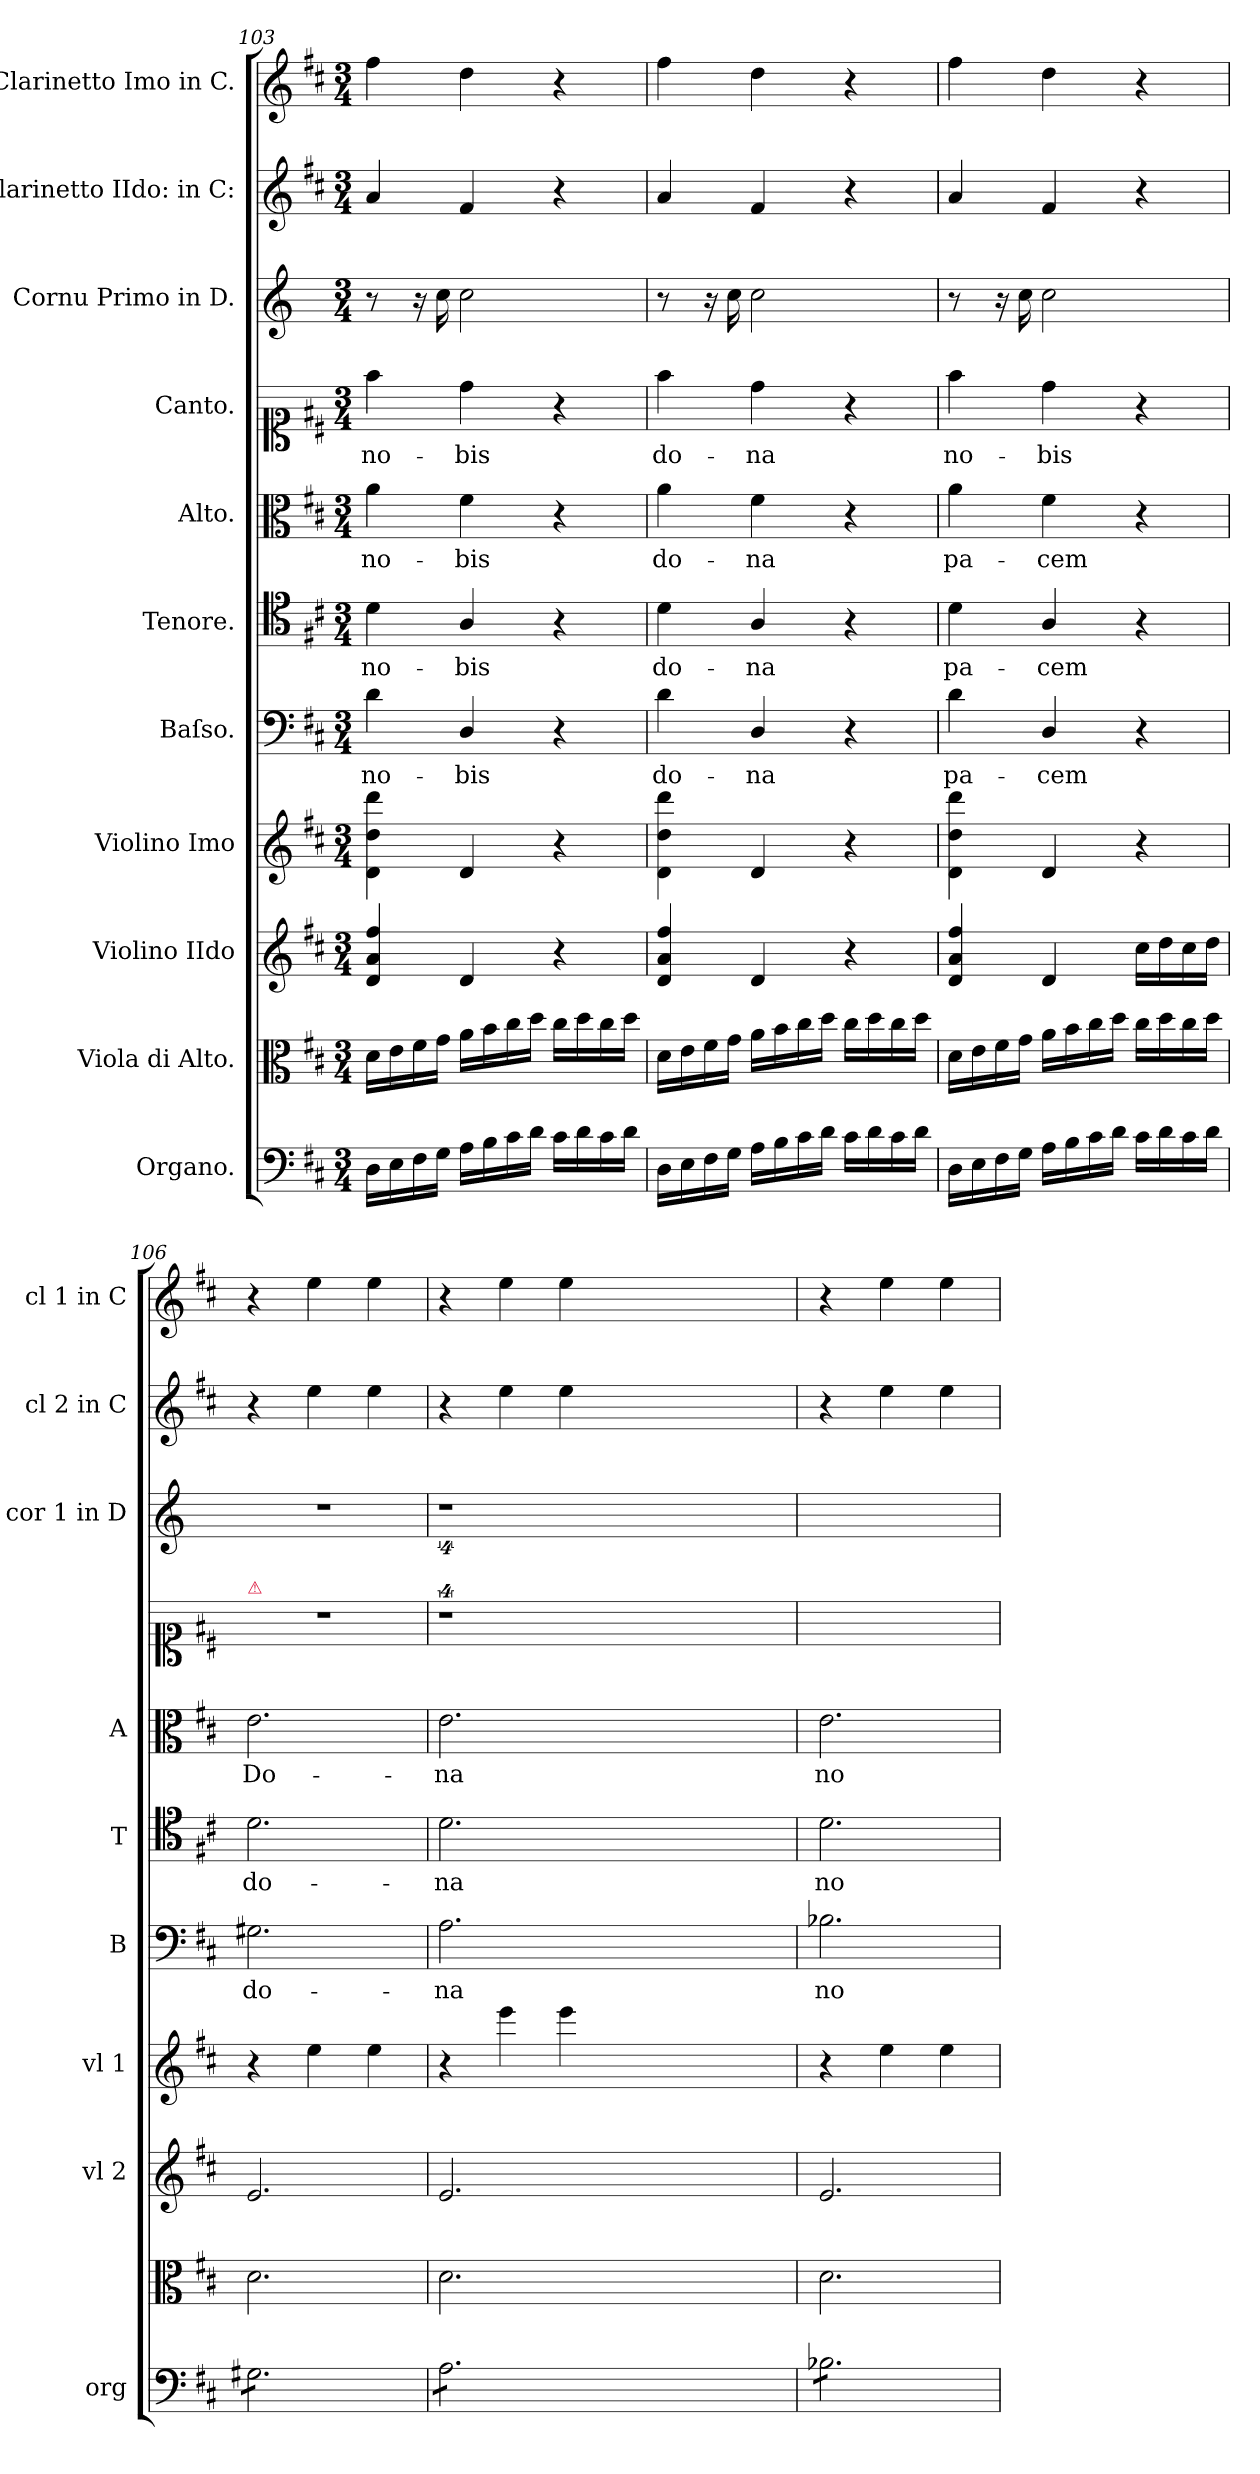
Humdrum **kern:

**kern	**dynam	**kern	**dynam	**kern	**dynam	**kern	**kern	**text	**dynam	**kern	**text	**dynam	**kern	**text	**kern	**text	**kern	**kern	**dynam	**kern
*part11	*part11	*part10	*part10	*part9	*part9	*part8	*part7	*part7	*part7	*part6	*part6	*part6	*part5	*part5	*part4	*part4	*part3	*part2	*part2	*part1
*staff11	*staff11	*staff10	*staff10	*staff9	*staff9	*staff8	*staff7	*staff7	*staff7	*staff6	*staff6	*staff6	*staff5	*staff5	*staff4	*staff4	*staff3	*staff2	*staff2	*staff1
*I"Organo.	*	*I"Viola di Alto.	*	*I"Violino IIdo	*	*I"Violino Imo	*I"Baſso.	*	*	*I"Tenore.	*	*	*I"Alto.	*	*I"Canto.	*	*I"Cornu Primo in D.	*I"Clarinetto IIdo: in C:	*	*I"Clarinetto Imo in C.
*I'org	*	*	*	*I'vl 2	*	*I'vl 1	*I'B	*	*	*I'T	*	*	*I'A	*	*	*	*I'cor 1 in D	*I'cl 2 in C	*	*I'cl 1 in C
*clefF4	*	*clefC3	*	*clefG2	*	*clefG2	*clefF4	*	*	*clefC4	*	*	*clefC3	*	*clefC1	*	*clefG2	*clefG2	*	*clefG2
*	*	*	*	*	*	*	*	*	*	*	*	*	*	*	*	*	*ITrd6c10	*	*	*
*k[f#c#]	*	*k[f#c#]	*	*k[f#c#]	*	*k[f#c#]	*k[f#c#]	*	*	*k[f#c#]	*	*	*k[f#c#]	*	*k[f#c#]	*	*k[f#c#]	*k[f#c#]	*	*k[f#c#]
*D:	*	*D:	*	*D:	*	*D:	*D:	*	*	*D:	*	*	*D:	*	*D:	*	*D:	*D:	*	*D:
*M3/4	*	*M3/4	*	*M3/4	*	*M3/4	*M3/4	*	*	*M3/4	*	*	*M3/4	*	*M3/4	*	*M3/4	*M3/4	*	*M3/4
=103	=103	=103	=103	=103	=103	=103	=103	=103	=103	=103	=103	=103	=103	=103	=103	=103	=103	=103	=103	=103
16D\LL	.	16d\LL	.	4d/ 4a/ 4ff#/	.	4d\ 4dd\ 4ddd\	4d\	no-	.	4d\	no-	.	4a\	no-	4ff#\	no-	8r	4a/	.	4ff#\
16E\	.	16e\	.	.	.	.	.	.	.	.	.	.	.	.	.	.	.	.	.	.
16F#\	.	16f#\	.	.	.	.	.	.	.	.	.	.	.	.	.	.	16r	.	.	.
16G\JJ	.	16g\JJ	.	.	.	.	.	.	.	.	.	.	.	.	.	.	16d\	.	.	.
16A\LL	.	16a\LL	.	4d/	.	4d/	4D/	-bis	.	4A/	-bis	.	4f#\	-bis	4dd\	-bis	2d\	4f#/	.	4dd\
16B\	.	16b\	.	.	.	.	.	.	.	.	.	.	.	.	.	.	.	.	.	.
16c#\	.	16cc#\	.	.	.	.	.	.	.	.	.	.	.	.	.	.	.	.	.	.
16d\JJ	.	16dd\JJ	.	.	.	.	.	.	.	.	.	.	.	.	.	.	.	.	.	.
16c#\LL	.	16cc#\LL	.	4r	.	4r	4r	.	.	4r	.	.	4r	.	4r	.	.	4r	.	4r
16d\	.	16dd\	.	.	.	.	.	.	.	.	.	.	.	.	.	.	.	.	.	.
16c#\	.	16cc#\	.	.	.	.	.	.	.	.	.	.	.	.	.	.	.	.	.	.
16d\JJ	.	16dd\JJ	.	.	.	.	.	.	.	.	.	.	.	.	.	.	.	.	.	.
=104	=104	=104	=104	=104	=104	=104	=104	=104	=104	=104	=104	=104	=104	=104	=104	=104	=104	=104	=104	=104
16D\LL	.	16d\LL	.	4d/ 4a/ 4ff#/	.	4d\ 4dd\ 4ddd\	4d\	do-	.	4d\	do-	.	4a\	do-	4ff#\	do-	8r	4a/	.	4ff#\
16E\	.	16e\	.	.	.	.	.	.	.	.	.	.	.	.	.	.	.	.	.	.
16F#\	.	16f#\	.	.	.	.	.	.	.	.	.	.	.	.	.	.	16r	.	.	.
16G\JJ	.	16g\JJ	.	.	.	.	.	.	.	.	.	.	.	.	.	.	16d\	.	.	.
16A\LL	.	16a\LL	.	4d/	.	4d/	4D/	-na	.	4A/	-na	.	4f#\	-na	4dd\	-na	2d\	4f#/	.	4dd\
16B\	.	16b\	.	.	.	.	.	.	.	.	.	.	.	.	.	.	.	.	.	.
16c#\	.	16cc#\	.	.	.	.	.	.	.	.	.	.	.	.	.	.	.	.	.	.
16d\JJ	.	16dd\JJ	.	.	.	.	.	.	.	.	.	.	.	.	.	.	.	.	.	.
16c#\LL	.	16cc#\LL	.	4r	.	4r	4r	.	.	4r	.	.	4r	.	4r	.	.	4r	.	4r
16d\	.	16dd\	.	.	.	.	.	.	.	.	.	.	.	.	.	.	.	.	.	.
16c#\	.	16cc#\	.	.	.	.	.	.	.	.	.	.	.	.	.	.	.	.	.	.
16d\JJ	.	16dd\JJ	.	.	.	.	.	.	.	.	.	.	.	.	.	.	.	.	.	.
=105	=105	=105	=105	=105	=105	=105	=105	=105	=105	=105	=105	=105	=105	=105	=105	=105	=105	=105	=105	=105
16D\LL	.	16d\LL	.	4d/ 4a/ 4ff#/	.	4d\ 4dd\ 4ddd\	4d\	pa-	.	4d\	pa-	.	4a\	pa-	4ff#\	no-	8r	4a/	.	4ff#\
16E\	.	16e\	.	.	.	.	.	.	.	.	.	.	.	.	.	.	.	.	.	.
16F#\	.	16f#\	.	.	.	.	.	.	.	.	.	.	.	.	.	.	16r	.	.	.
16G\JJ	.	16g\JJ	.	.	.	.	.	.	.	.	.	.	.	.	.	.	16d\	.	.	.
16A\LL	.	16a\LL	.	4d/	.	4d/	4D/	-cem	.	4A/	-cem	.	4f#\	-cem	4dd\	-bis	2d\	4f#/	.	4dd\
16B\	.	16b\	.	.	.	.	.	.	.	.	.	.	.	.	.	.	.	.	.	.
16c#\	.	16cc#\	.	.	.	.	.	.	.	.	.	.	.	.	.	.	.	.	.	.
16d\JJ	.	16dd\JJ	.	.	.	.	.	.	.	.	.	.	.	.	.	.	.	.	.	.
!	!	!	!	!	!LO:DY:a	!	!	!	!	!	!	!	!	!	!	!	!	!	!	!
16c#\LL	.	16cc#\LL	.	16cc#\LL	for&colon;	4r	4r	.	.	4r	.	.	4r	.	4r	.	.	4r	.	4r
16d\	.	16dd\	.	16dd\	.	.	.	.	.	.	.	.	.	.	.	.	.	.	.	.
16c#\	.	16cc#\	.	16cc#\	.	.	.	.	.	.	.	.	.	.	.	.	.	.	.	.
16d\JJ	.	16dd\JJ	.	16dd\JJ	.	.	.	.	.	.	.	.	.	.	.	.	.	.	.	.
=106	=106	=106	=106	=106	=106	=106	=106	=106	=106	=106	=106	=106	=106	=106	=106	=106	=106	=106	=106	=106
!	!	!	!	!	!	!	!	!	!	!	!	!	!	!	!LO:TX:a:color=crimson:t=⚠	!	!	!	!	!
!	!LO:DY:b	!	!LO:DY:a	!	!LO:DY:a	!	!	!	!LO:DY:a:rj	!	!	!LO:DY:a	!	!	!	!	!	!	!	!
*tremolo	*	*	*	*	*	*	*	*	*	*	*	*	*	*	*	*	*	*	*	*
8G#X\L	po.	2.d\	po.	2.e/	po	4r	2.G#X\	do-	po.	2.d\	do-	po.	2.e\	Do-	2.r	.	2.r	4r	.	4r
8G#X\	.	.	.	.	.	.	.	.	.	.	.	.	.	.	.	.	.	.	.	.
!	!	!	!	!	!	!	!	!	!	!	!	!	!	!	!	!	!	!	!LO:DY:b	!
8G#X\	.	.	.	.	.	4ee\	.	.	.	.	.	.	.	.	.	.	.	4ee\	po	4ee\
8G#X\	.	.	.	.	.	.	.	.	.	.	.	.	.	.	.	.	.	.	.	.
8G#X\	.	.	.	.	.	4ee\	.	.	.	.	.	.	.	.	.	.	.	4ee\	.	4ee\
8G#X\J	.	.	.	.	.	.	.	.	.	.	.	.	.	.	.	.	.	.	.	.
=107	=107	=107	=107	=107	=107	=107	=107	=107	=107	=107	=107	=107	=107	=107	=107	=107	=107	=107	=107	=107
8A\L	.	2.d\	.	2.e/	.	4r	2.A\	-na	.	2.d\	-na	.	2.e\	-na	4%9r	.	4%9r	4r	.	4r
8A\	.	.	.	.	.	.	.	.	.	.	.	.	.	.	.	.	.	.	.	.
8A\	.	.	.	.	.	4eee\	.	.	.	.	.	.	.	.	.	.	.	4ee\	.	4ee\
8A\	.	.	.	.	.	.	.	.	.	.	.	.	.	.	.	.	.	.	.	.
8A\	.	.	.	.	.	4eee\	.	.	.	.	.	.	.	.	.	.	.	4ee\	.	4ee\
8A\J	.	.	.	.	.	.	.	.	.	.	.	.	.	.	.	.	.	.	.	.
1.ryy	.	1.ryy	.	1.ryy	.	1.ryy	1.ryy	.	.	1.ryy	.	.	1.ryy	.	.	.	.	1.ryy	.	1.ryy
=108	=108	=108	=108	=108	=108	=108	=108	=108	=108	=108	=108	=108	=108	=108	=108	=108	=108	=108	=108	=108
8B-X\L	.	2.d\	.	2.e/	.	4r	2.B-X\	no-	.	2.d\	no-	.	2.e\	no-	2.ryy	.	2.ryy	4r	.	4r
8B-X\	.	.	.	.	.	.	.	.	.	.	.	.	.	.	.	.	.	.	.	.
8B-X\	.	.	.	.	.	4ee\	.	.	.	.	.	.	.	.	.	.	.	4ee\	.	4ee\
8B-X\	.	.	.	.	.	.	.	.	.	.	.	.	.	.	.	.	.	.	.	.
8B-X\	.	.	.	.	.	4ee\	.	.	.	.	.	.	.	.	.	.	.	4ee\	.	4ee\
8B-X\J	.	.	.	.	.	.	.	.	.	.	.	.	.	.	.	.	.	.	.	.
*Xtremolo	*	*	*	*	*	*	*	*	*	*	*	*	*	*	*	*	*	*	*	*
=	=	=	=	=	=	=	=	=	=	=	=	=	=	=	=	=	=	=	=	=
*-	*-	*-	*-	*-	*-	*-	*-	*-	*-	*-	*-	*-	*-	*-	*-	*-	*-	*-	*-	*-
